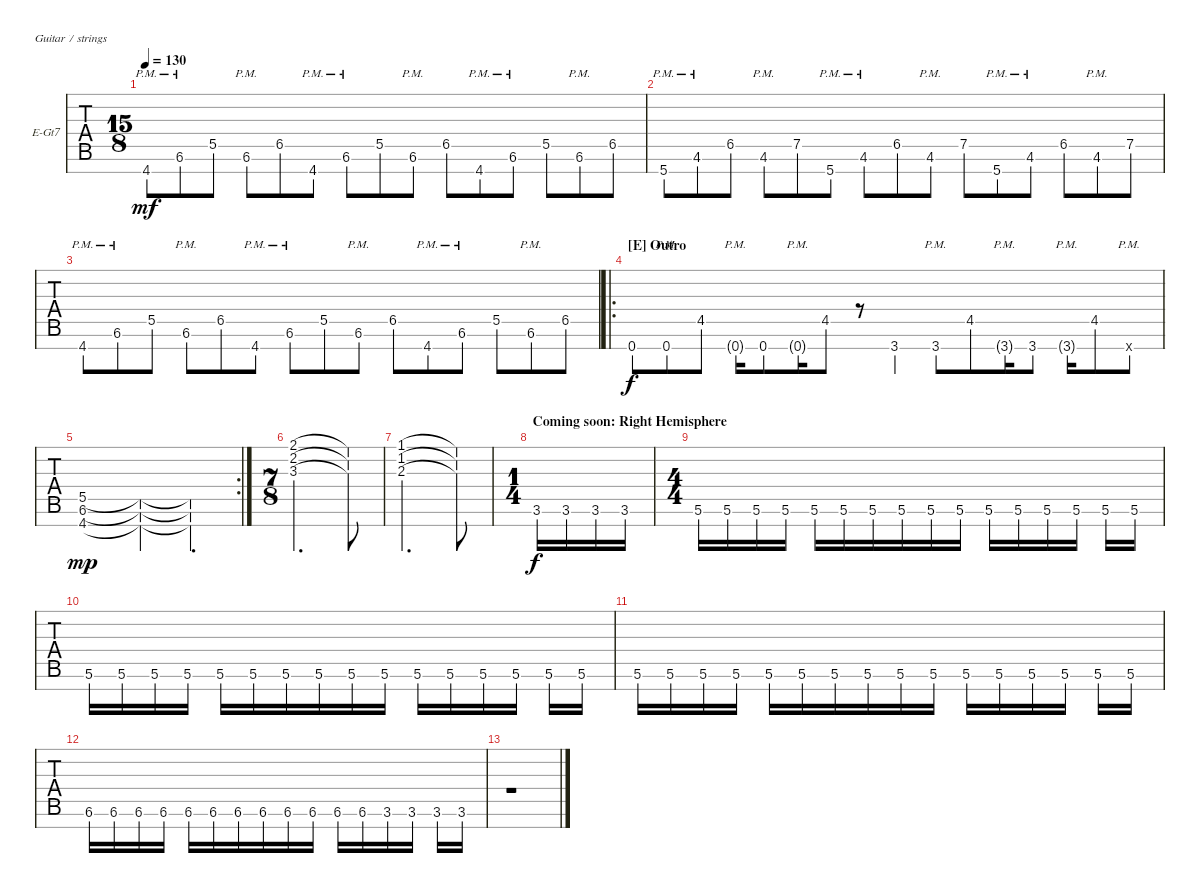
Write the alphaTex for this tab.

\bracketExtendMode groupsimilarinstruments
\firstSystemTrackNameOrientation horizontal
\otherSystemsTrackNameOrientation horizontal
\track ("Rhythm Left" "E-Gt7") {multiBarRest instrument distortionguitar}
\staff {tabs}
\tuning (E4 B3 G3 D3 A2 E2 B1)
\ts (15 8)
\tempo 130
\clef g2
\ks eb
4.7{pm}.8{dy mf} 6.6{pm}.8 5.5.8 6.6{pm}.8 6.5.8 4.7{pm}.8 6.6{pm}.8 5.5.8 6.6{pm}.8 6.5.8 4.7{pm}.8 6.6{pm}.8 5.5.8 6.6{pm}.8 6.5.8 |
\ks e
5.7{pm}.8 4.6{pm}.8 6.5.8 4.6{pm}.8 7.5.8 5.7{pm}.8 4.6{pm}.8 6.5.8 4.6{pm}.8 7.5.8 5.7{pm}.8 4.6{pm}.8 6.5.8 4.6{pm}.8 7.5.8 |
\ks eb
4.7{pm}.8 6.6{pm}.8 5.5.8 6.6{pm}.8 6.5.8 4.7{pm}.8 6.6{pm}.8 5.5.8 6.6{pm}.8 6.5.8 4.7{pm}.8 6.6{pm}.8 5.5.8 6.6{pm}.8 6.5.8 |
\ro
\section ("E" "Outro")
0.7.8{dy f} 0.7{pm st}.8 4.5.8 0.7{g pm}.16 0.7.8 0.7{g pm}.16 4.5.8 r.8 3.7.4 3.7{pm st}.8 4.5.8 3.7{g pm}.16 3.7.8 3.7{g pm}.16 4.5.8 3.7{pm st x}.8 |
\rc 2
(4.7 6.6 5.5).1{dy mp} (5.5{t} 6.6{t} 4.7{t}).2 (4.7{t} 6.6{t} 5.5{t}).4{d} |
\ts (7 8)
\beaming (8 2 3 2)
(2.2 2.1 3.3).2{d} (3.3{t} 2.2{t} 2.1{t}).8 |
(1.2 1.1 2.3).2{d} (2.3{t} 1.2{t} 1.1{t}).8 |
\ts (1 4)
\section ("" "Coming soon: Right Hemisphere")
3.6.16{dy f} 3.6.16 3.6.16 3.6.16 |
\ts (4 4)
5.6.16 5.6.16 5.6.16 5.6.16 5.6.16 5.6.16 5.6.16 5.6.16 5.6.16 5.6.16 5.6.16 5.6.16 5.6.16 5.6.16 5.6.16 5.6.16 |
5.6.16 5.6.16 5.6.16 5.6.16 5.6.16 5.6.16 5.6.16 5.6.16 5.6.16 5.6.16 5.6.16 5.6.16 5.6.16 5.6.16 5.6.16 5.6.16 |
5.6.16 5.6.16 5.6.16 5.6.16 5.6.16 5.6.16 5.6.16 5.6.16 5.6.16 5.6.16 5.6.16 5.6.16 5.6.16 5.6.16 5.6.16 5.6.16 |
6.6.16 6.6.16 6.6.16 6.6.16 6.6.16 6.6.16 6.6.16 6.6.16 6.6.16 6.6.16 6.6.16 6.6.16 3.6.16 3.6.16 3.6.16 3.6.16 |
r.1
